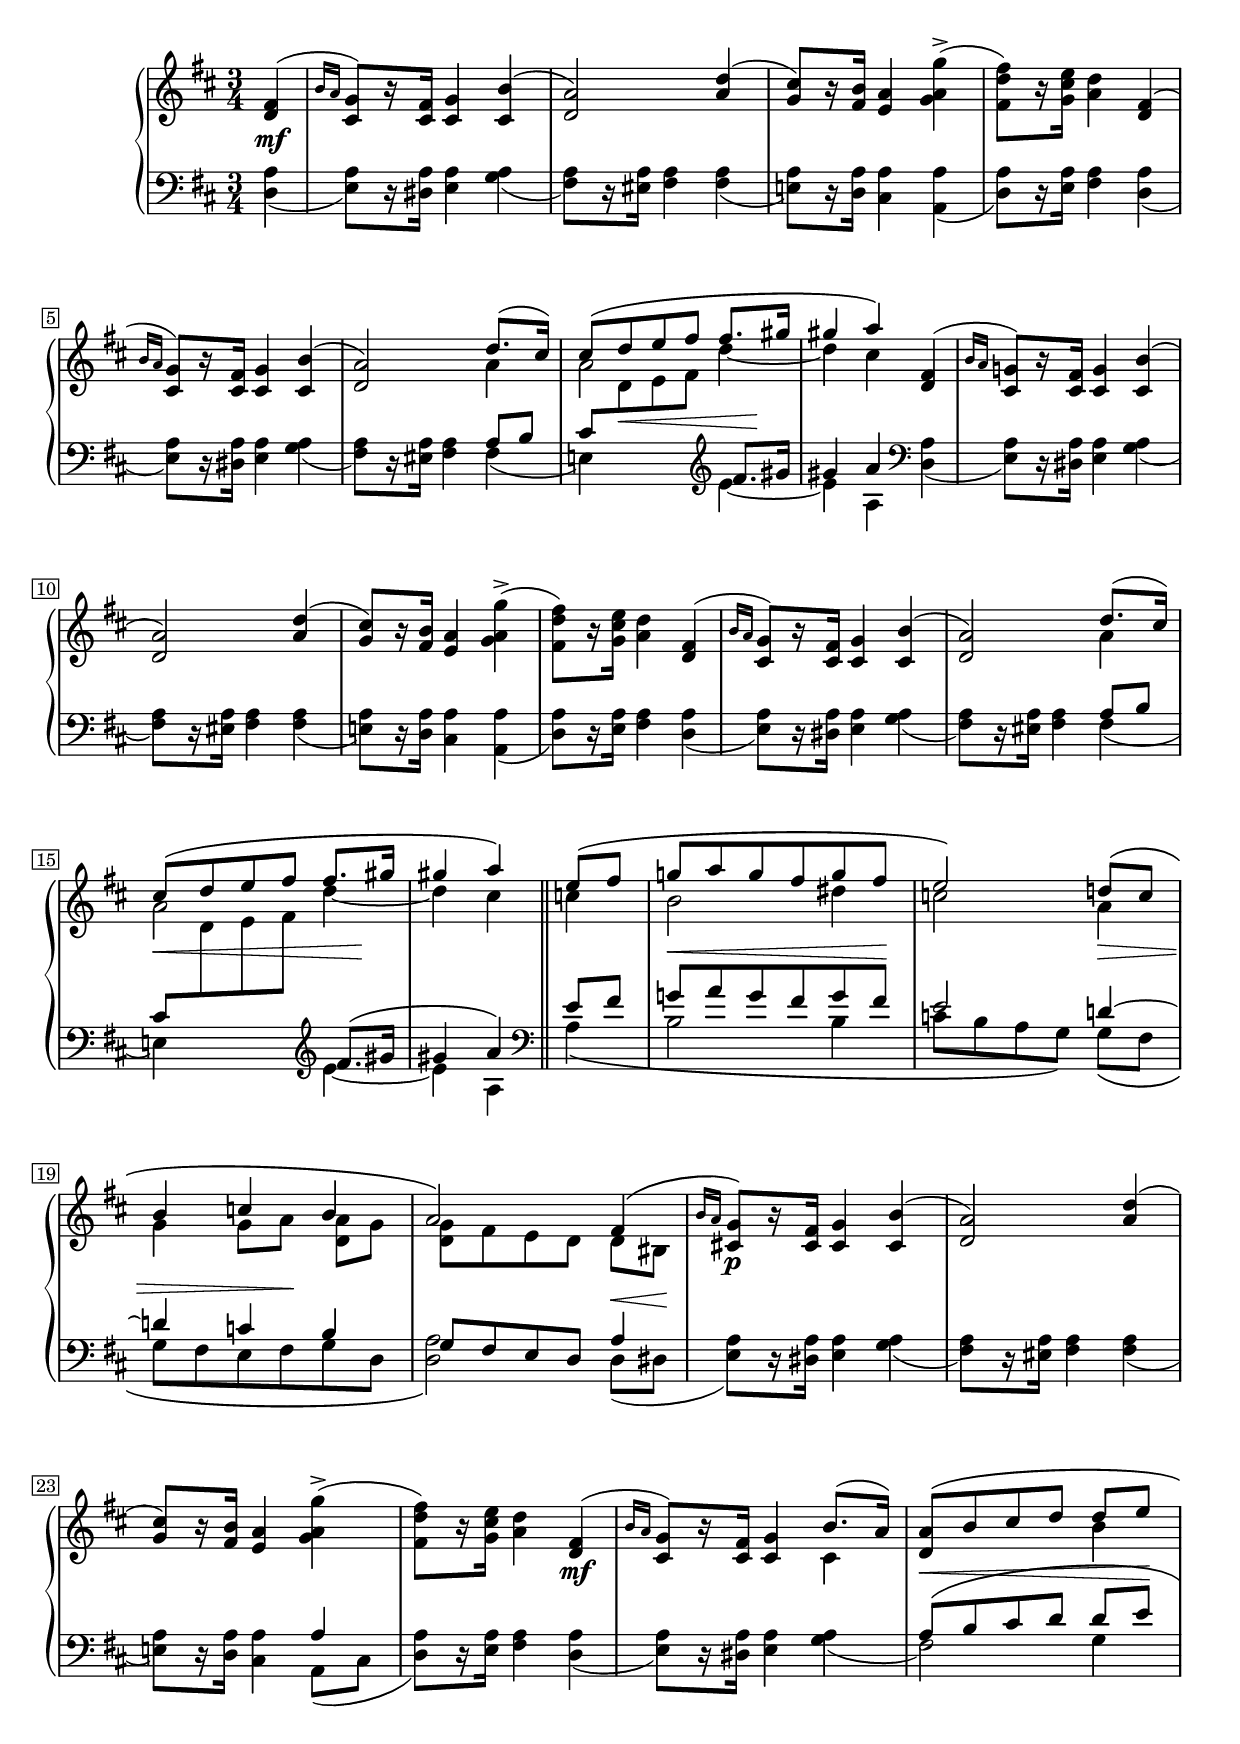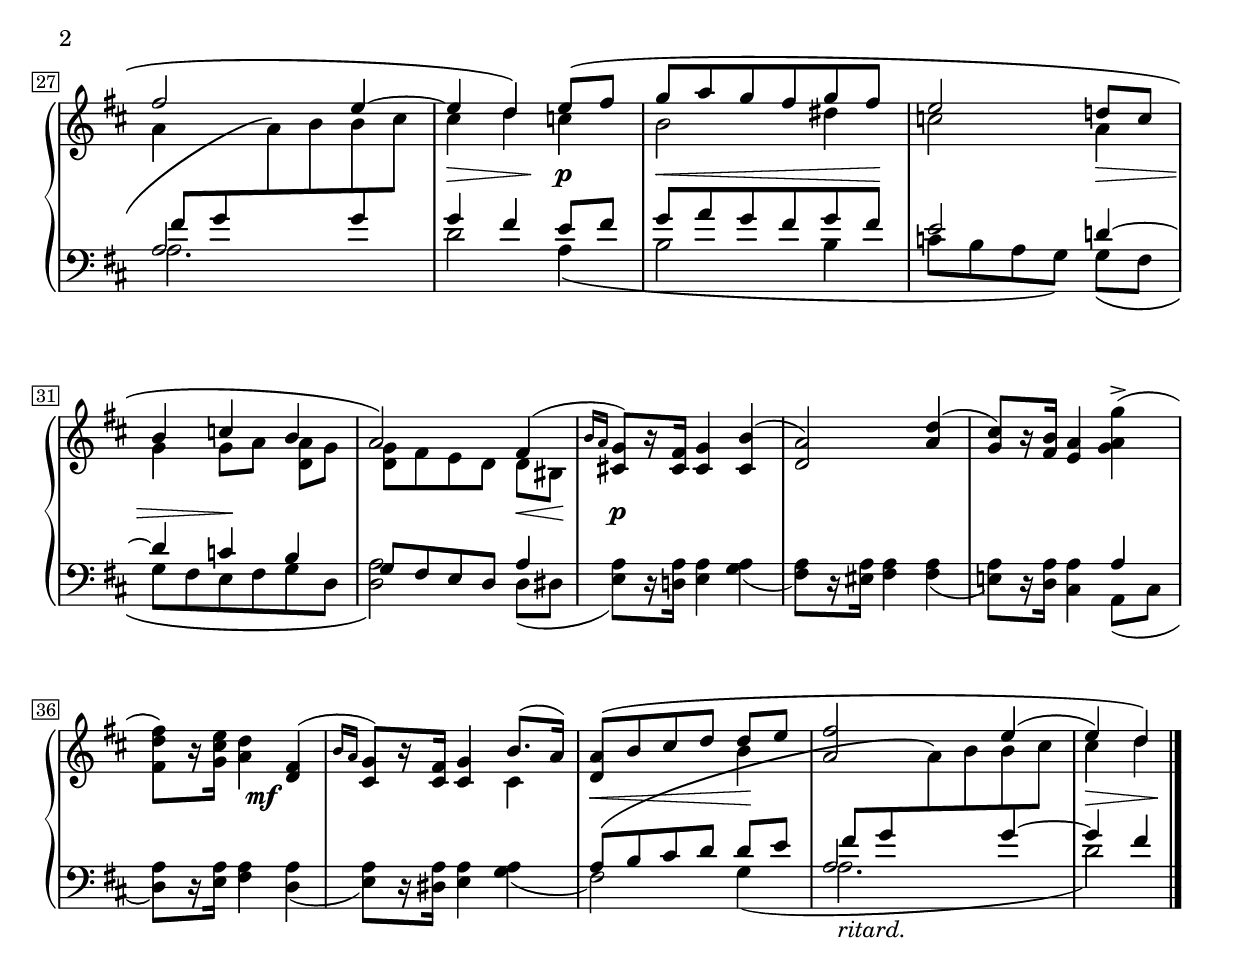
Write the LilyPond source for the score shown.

Global = {
  \key d \major
  \time 3/4
  \include "../global.ly"
}

top = \change Staff = "upper"
bottom = \change Staff = "lower"

Sopran = \context Voice = "one" \relative c' {
  \voiceOne
  \override Rest.staff-position = #0
  \partial 4
    <d fis>4 (
  %1
  | \grace { b'16 [a16] }
    <cis, g'>8 ) [ r16 <cis fis>16 ]  <cis g'>4 <cis b'> (
  | <d a'>2 ) <a' d>4 (
  | <g cis>8 ) [ r16 <fis b>16 ] <e a>4 \stemDown <g a g'>^\accent (
  | <fis d' fis>8 ) [ r16 <g cis e>16 ] <a d>4 \stemUp <d, fis>4 (
  %5
  | \grace { b'16 [a16] } <cis, g'>8 ) [r16 <cis fis>16]  <cis g'>4 <cis b'> (
  | <d a'>2 ) d'8. ( cis16 )
  | cis8 \( [d e fis ] fis8. [ gis16 ]
  | gis4 a \)
    <d,, fis>4 (
  | \grace {  b'16 [a16 ] } <cis, g'!>8 ) [r16 <cis fis>16 ] <cis g'>4 <cis b'> (
  %10
  | <d a'>2 ) <a' d>4 (
  | <g cis>8 ) [r16 <fis b>16 ] <e a>4 \stemDown <g a g'>^\accent (
  | <fis d' fis>8) [r16 <g cis e>16 ] <a d>4 \stemUp <d, fis>4 (
  | \grace { b'16 [a16] } <cis, g'>8 ) [r16 <cis fis>16 ]  <cis g'>4 <cis b'> (
  | <d a'>2 ) d'8. ( cis16 )
  %15
  | cis8 \( [d e fis ] fis8. [ gis16 ]
  | gis4 a \) e8 \( fis
  | g a g fis g fis
  | e2 \) d8 \( c
  | b4 c b
  %20
  | a2\) fis4 \(
  | \grace { b16 [a] } <cis,! g'>8 \) [r16 <cis fis>16 ] <cis g'>4 <cis b'> (
  | <d a'>2 ) <a' d>4(
  \break
  | <g cis>8) [r16 <fis b>16 ] <e a>4 \stemDown <g a g'>^\accent (
  | <fis d' fis>8) [r16 <g cis e>16 ] <a d>4 \stemUp <d, fis> (
  %25
  | \grace { b'16 [a] } <cis, g'>8) [r16 <cis fis>16 ] <cis g'>4 b'8. ( a16 )
  | <d, a'>8\( [b' cis d ] d [e]
  | fis2 e4 ~
  | e4  d4 \) e8 \( fis8
  | g a g fis g fis
  %30
  | e2 d8 c
  | b4 c b
  | a2\) fis4 ( \grace { b16 [a16] }
  | <cis,! g'>8) [r16 <cis fis>16 ] <cis g'>4 <cis b'>(
  | <d a'>2 ) <a' d>4 (
  %35
  | <g cis>8 ) [r16 <fis b>16] <e a>4 \stemDown <g a g'>^\accent (
  | <fis d' fis>8 ) [r16 <g cis e>16 ] <a d>4 \stemUp <d, fis> (
  | \grace { b'16 [a] } <cis, g'>8 ) [r16 <cis fis>16 ] <cis g'>4 b'8. ( a16 )
  | <d, a'>8\( [b' cis d ] d [e ]
  | <a, fis'>2 e'4 (
  %40
  | e ) d \)
  \fine
}

Alto = \context Voice = "two" \relative c' {
  \voiceTwo
  \partial 4
  s4
  %1
  | s2.*5
  %6
  | s2 a'4
  | a2 d4~
  | d4 cis s
  | s2.
  %10
  | s2.*4
  | s2 a4
  %15
  | a2 d4~
  | d4 cis
    \bar "||"
    c!
  | b2 dis4
  | c!2 a4
  | g g8[ a] <d, a'>[ g]
  %20
  | <d g>[ fis e d] d[ bis]
  | s2.*4
  %25
  | s2 cis4
  | s2 b'4
  | a4 s2
  | cis4 d c!
  | b2 dis4
  %30
  | c!2 a4
  | g g8[ a] <d, a'>[ g]
  | <d g>[ fis e d] d[ bis]
  | s2.*4
  | s2 cis4
  | s2 b'4
  | s2.
  %40
  | cis4 d
}

Tenor = \context Voice = "three" \relative c' {
  \voiceThree
  \override Rest.staff-position = #0
  \partial 4
  s4
  %1
  | s2.
  | s2.
  | s2.
  | s2.
  %5
  | s2.
  | s2 a8 b
  | \once\override Beam.positions = #'(5 . 5.5)
    cis[ \top\stemDown d e fis]
    \bottom\stemUp fis8. gis16
  | gis4 a s4
  | s2.
  %10
  | s2.
  | s2.
  | s2.
  | s2.
  | s2 a,8 b
  %15
  | \once\override Beam.positions = #'(5 . 5.5)
    cis[ \top\stemDown d e fis]
    \bottom\stemUp fis8.\( gis16
  | gis4 a\) e8[ fis]
  | g[ a g fis g fis]
  | e2 d!4~
  | d! c! b
  %20
  | \once\override NoteColumn.force-hshift = #0.6
    g8 fis e d a'4
  | s2.
  | s2.
  | s2 a4
  | s2.
  %25
  | s2.
  | << {
      \shape #'((0 . 0) (0 . 0.8) (0 . 1.2) (0 . 0)) PhrasingSlur
      a8[\( b cis d] d[ e]
    } \\ { } >>
  | << {
      \once\override Beam.positions = #'(7.4 . 7.8)
      \once\override NoteColumn.force-hshift = #1.3
      fis8 g \top\stemDown a\) b b cis
    } \\ {
      \stemUp
      \once\override NoteColumn.force-hshift = #0
      a,2 g'4^~
    } >>
  | \bottom\stemUp g4 fis e8 fis
  | g[ a g fis g fis]
  %30
  | e2 d!4~
  | d4 c! b
  | g8[ fis e d] a'4
  | s2.
  | s2.
  %35
  | s2 a4
  | s2.
  | s2.
  | << {
      \shape #'((0 . 0) (0 . 1.2) (0 . 1.6) (0 . 0)) PhrasingSlur
      a8[\( b cis d] d[ e]
    } \\ { } >>
  | << {
      \once\override Beam.positions = #'(7.4 . 7.8)
      \once\override NoteColumn.force-hshift = #1.3
      fis8 g \top\stemDown a\) b b cis
    } \\ {
      \stemUp
      \once\override NoteColumn.force-hshift = #0
      a,2 g'4^~
    } >>
  %40
  | \bottom
    << { } \\ { \stemUp g4 fis } >>
}

Bass = \context Voice = "four" \relative c {
  \voiceFour
  \override Rest.staff-position = #0
  \partial 4
  <d a'>4 (
  %1
  | <e a>8) [r16 <dis a'>16 ] <e a>4 <g a> (
  | <fis a>8) [r16 <eis a>16 ] <fis a>4 <fis a> (
  | <e a>8) [r16 <d a'>16 ] <cis a'>4 <a a'> (
  | <d a'>8) [r16 <e a>16 ] <fis a>4 <d a'> (
  %5
  | <e a>8) [r16 <dis a'>16 ] <e a>4 <g a> (
  | <fis a>8 ) [r16 <eis a>16 ] <fis a>4 fis_(
  | e!4 s4 ) \clef treble e'4~
  | e4 a, \clef bass <d, a'> (
  | <e a>8) [r16 <dis a'>16 ] <e a>4 <g a>(
  %10
  | <fis a>8 ) [r16 <eis a>16 ] <fis a>4 <fis a> (
  | <e a>8 ) [r16 <d a'>16 ] <cis a'>4 <a a'> (
  | <d a'>8 ) [r16 <e a>16 ] <fis a>4 <d a'> (
  | <e a>8 ) [r16 <dis a'>16 ] <e a>4 <g a> (
  | <fis a>8 ) [r16 <eis a>16 ] <fis a>4 fis (
  %15
  | e4 ) s4
    \clef treble e'4~
  | e a,4 \clef bass a \(
  | b2 b4
  | c8 [b a  g\) ] g \( [fis]
  | g fis e fis g d
  %20
  | <d a'>2\) d8 ( dis
  | <e a>8 ) [r16 <dis a'>16 ] <e a>4 <g a> (
  | <fis a>8 ) [r16 <eis a>16 ] <fis a>4 <fis a> (
  | <e a>8) [r16 <d a'>16 ] <cis a'>4 a8 ( cis8
  | <d a'>8 ) [r16 <e a>16 ] <fis a>4 <d a'> (
  %25
  | <e a>8 ) [r16 <dis a'>16 ] <e a>4 <g a> (
  | fis2 ) g4
  | \once\override NoteColumn.force-hshift = #1
    a2.
  | d2 a4 \(
  | b2 b4
  %30
  | c8 [b a g]\) g \( [fis]
  | g fis e fis g d
  | <d a'>2\) d8 ( dis
  | <e a>8 ) [r16 <d a'>16 ] <e a>4 <g a> (
  | <fis a>8 ) [r16 <eis a>16 ] <fis a>4 <fis a> (
  %35
  | <e a>8 ) [r16 <d a'>16 ] <cis a'>4 a8 ( cis8
  | <d a'>8 ) [r16 <e a>16 ] <fis a>4 <d a'> (
  | <e a>8 ) [r16 <dis a'>16 ] <e a>4 <g a> (
  | fis2 ) g4 (
  | \once\override NoteColumn.force-hshift = #1
    a2._\markup { \italic "ritard." }
  %40
  | d2 )
  \fine
}

centerDynamics = {
  \partial 4
  s4\mf
  %1
  | s2.
  | s2.
  | s2.
  | s2.
  %5
  | s2.
  | s2.
  | s8
    \override Hairpin.self-alignment-Y = #5
    s8\< s8 s8 s8 s8\!
  | s2.
  | s2.
  %10
  | s2.
  | s2.
  | s2.
  | s2.
  | s2.
  %15
  | \override Hairpin.self-alignment-Y = #5
    s8\< s8 s8 s8 s8 s8\!
  | s2.
  | \override Hairpin.self-alignment-Y = #5
    s8\< s8 s8 s8 s8 s8\!
  | s8 s8 s8 s8 s8\> s8
  | s8 s8 s8 s8\! s8 s8
  %20
  | s8 s8 s8 s8 s8\< s8\!
  | s8\p s8 s2
  | s2.
  | s2.
  | s8 s8 s8 s8 s8\mf s8
  %25
  | s2.
  | \override Hairpin.self-alignment-Y = #0
    s8\< s8 s8 s8 s8 s8\!
  | s2.
  | s8\>	 s8 s8 s8\! s8\p s8
  | s8\<	 s8 s8 s8 s8 s8\!
  %30
  | s8 s8 s8 s8 s8\> s8
  | s8 s8 s8\! s8 s8 s8
  | s8 s8 s8 s8 s8\< s8\!
  | s8\p s8 s8 s8 s8 s8
  | s2.
  %35
  | s2.
  | s8 s8 s8 s8\mf s8 s8
  | s2.
  | s8\<	 s8 s8 s8 s8\! s8
  | s2.
  %40
  | s8\> s8 s8 s8\!
}

\score {
  \new PianoStaff
  <<
    \accidentalStyle Score.piano
    \context Staff = "upper" <<
      \set Staff.midiInstrument = #"acoustic grand"
      \Global
      \clef treble
      \Sopran
      \Alto
    >>
    \context Dynamics <<
      \Global \centerDynamics
    >>
    \context Staff = "lower" <<
      \set Staff.midiInstrument = #"acoustic grand"
      \Global
      \clef bass
      \Tenor
      \Bass
    >>
  >>
  \header {
    %composer = "Robert Schumann"
    %opus = "Op. 15"
    title = \markup { "2. Curiose Geschichte" }
    subtitle = \markup {
             \column {
               \line { "(A Curious Story)" }
               % workaround to insert some vertical space after the subtitle
               \line { " " }
             }
           }
  }
  \layout {
    \context {
      \PianoStaff
      % More space between staves in the same PianoStaff
      \override StaffGrouper.staff-staff-spacing.minimum-distance = 10
    }
  }
  \midi {}
}
